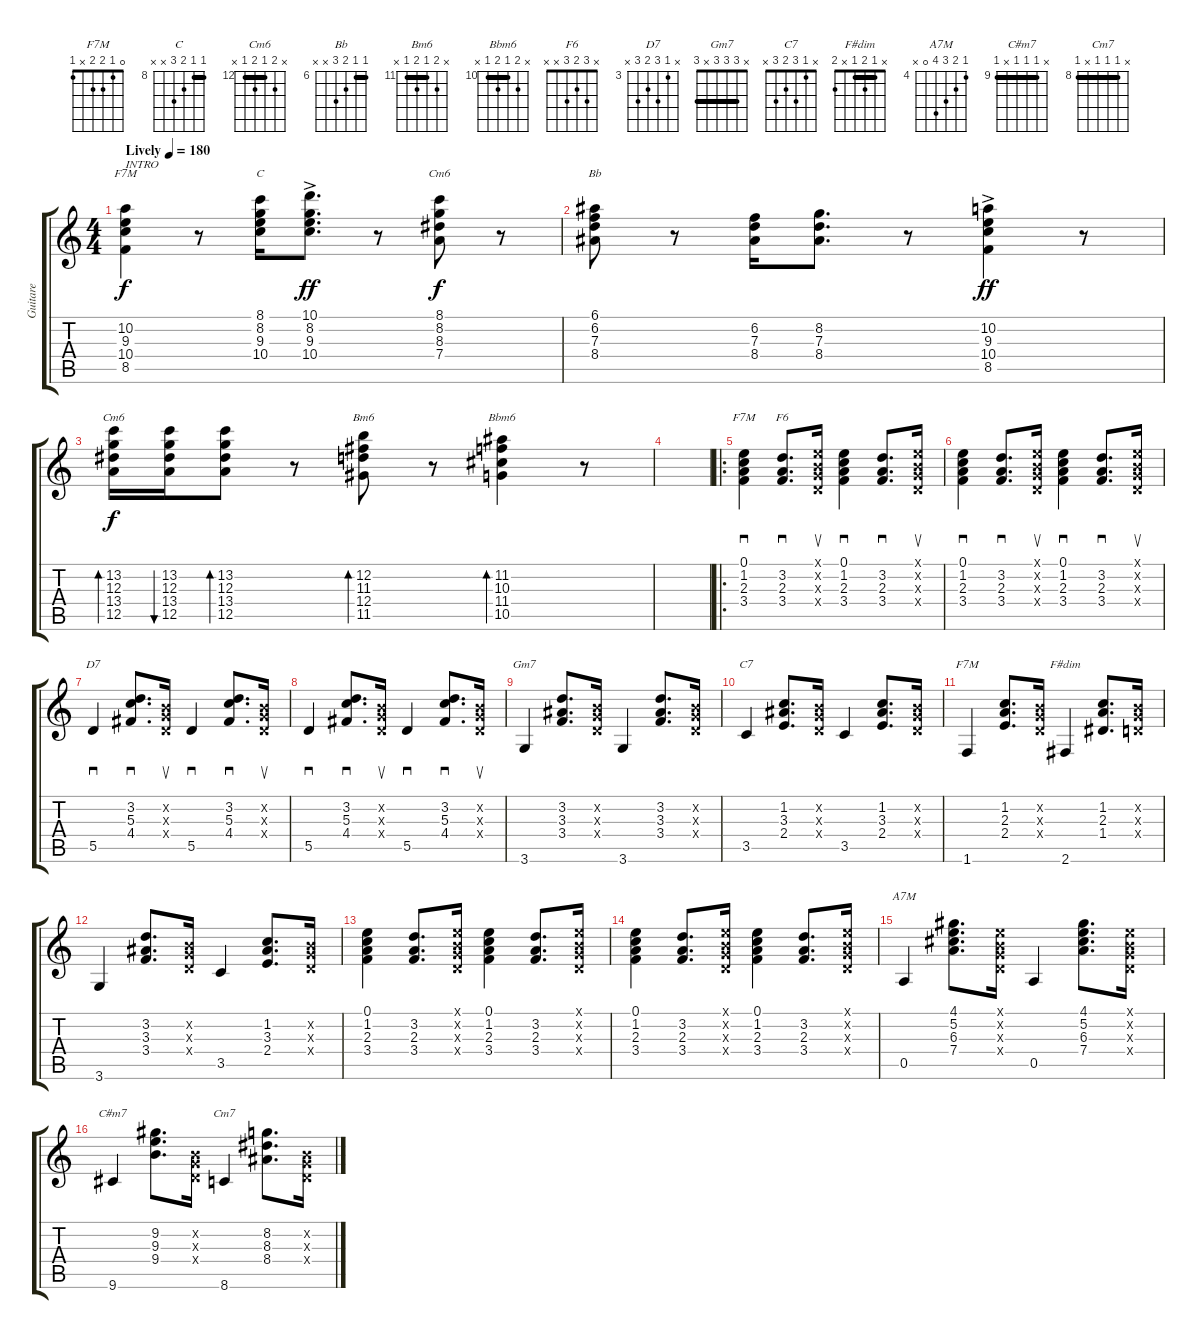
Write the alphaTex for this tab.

\track ("Guitare" "Guitare") {instrument electricguitarjazz}
\staff {score tabs}
\tuning (E4 B3 G3 D3 A2 E2) {hide}
\chord ("F7M" x 10 9 10 8 x) {firstfret 8}
\chord ("C" 8 8 9 10 x x) {firstfret 8 barre 8}
\chord ("Cm6" 8 8 8 7 x x) {firstfret 7 barre 8}
\chord ("Bb" 6 6 7 8 x x) {firstfret 6 barre 6}
\chord ("Cm6" x 13 12 13 12 x) {firstfret 12 barre 12}
\chord ("Bm6" x 12 11 12 11 x) {firstfret 11 barre 11}
\chord ("Bbm6" x 11 10 11 10 x) {firstfret 10 barre 10}
\chord ("F7M" 0 1 2 3 x x)
\chord ("F6" x 3 2 3 x x)
\chord ("D7" x 3 5 4 5 x) {firstfret 3}
\chord ("Gm7" x 3 3 3 x 3) {barre 3}
\chord ("C7" x 1 3 2 3 x)
\chord ("F7M" 0 1 2 2 x 1)
\chord ("F#dim" x 1 2 1 x 2) {barre 1}
\chord ("A7M" 4 5 6 7 0 x) {firstfret 4}
\chord ("C#m7" x 9 9 9 x 9) {firstfret 9 barre 9}
\chord ("Cm7" x 8 8 8 x 8) {firstfret 8 barre 8}
\ts (4 4)
\tempo (180 "Lively")
\clef g2
\ks c
(10.2 9.3 10.4 8.5).4{ch "F7M" txt "INTRO" dy f instrument electricguitarjazz} r.8 (8.1 8.2 9.3 10.4).16{ch "C"} (10.1{ac} 8.2 9.3 10.4).8{d dy ff} r.8 (8.1 8.2 8.3 7.4).8{ch "Cm6" dy f} r.8 |
(6.1 6.2 7.3 8.4).8{ch "Bb"} r.8 (6.2 7.3 8.4).16 (8.2 7.3 8.4).8{d} r.8 (10.2{ac} 9.3 10.4 8.5).4{dy ff} r.8 |
(13.2 12.3 13.4 12.5).16{bd 60 ch "Cm6" dy f} (13.2 12.3 13.4 12.5).16{bu 60} (13.2 12.3 13.4 12.5).8{bd 60} r.8 (12.2 11.3 12.4 11.5).8{bd 60 ch "Bm6"} r.8 (11.2 10.3 11.4 10.5).4{bd 60 ch "Bbm6"} r.8 |
|
\ro
(0.1 1.2 2.3 3.4).4{sd ch "F7M"} (3.2 2.3 3.4).8{d sd ch "F6"} (0.1{x} 0.2{x} 0.3{x} 0.4{x}).16{su} (0.1 1.2 2.3 3.4).4{sd} (3.2 2.3 3.4).8{d sd} (0.1{x} 0.2{x} 0.3{x} 0.4{x}).16{su} |
(0.1 1.2 2.3 3.4).4{sd} (3.2 2.3 3.4).8{d sd} (0.1{x} 0.2{x} 0.3{x} 0.4{x}).16{su} (0.1 1.2 2.3 3.4).4{sd} (3.2 2.3 3.4).8{d sd} (0.1{x} 0.2{x} 0.3{x} 0.4{x}).16{su} |
5.5.4{sd ch "D7"} (3.2 5.3 4.4).8{d sd} (0.2{x} 0.3{x} 0.4{x}).16{su} 5.5.4{sd} (3.2 5.3 4.4).8{d sd} (0.2{x} 0.3{x} 0.4{x}).16{su} |
5.5.4{sd} (3.2 5.3 4.4).8{d sd} (0.2{x} 0.3{x} 0.4{x}).16{su} 5.5.4{sd} (3.2 5.3 4.4).8{d sd} (0.2{x} 0.3{x} 0.4{x}).16{su} |
3.6.4{ch "Gm7"} (3.2 3.3 3.4).8{d} (0.2{x} 0.3{x} 0.4{x}).16 3.6.4 (3.2 3.3 3.4).8{d} (0.2{x} 0.3{x} 0.4{x}).16 |
3.5.4{ch "C7"} (1.2 3.3 2.4).8{d} (0.2{x} 0.3{x} 0.4{x}).16 3.5.4 (1.2 3.3 2.4).8{d} (0.2{x} 0.3{x} 0.4{x}).16 |
1.6.4{ch "F7M"} (1.2 2.3 2.4).8{d} (0.2{x} 0.3{x} 0.4{x}).16 2.6.4{ch "F#dim"} (1.2 2.3 1.4).8{d} (0.2{x} 0.3{x} 0.4{x}).16 |
3.6.4 (3.2 3.3 3.4).8{d} (0.2{x} 0.3{x} 0.4{x}).16 3.5.4 (1.2 3.3 2.4).8{d} (0.2{x} 0.3{x} 0.4{x}).16 |
(0.1 1.2 2.3 3.4).4 (3.2 2.3 3.4).8{d} (0.1{x} 0.2{x} 0.3{x} 0.4{x}).16 (0.1 1.2 2.3 3.4).4 (3.2 2.3 3.4).8{d} (0.1{x} 0.2{x} 0.3{x} 0.4{x}).16 |
(0.1 1.2 2.3 3.4).4 (3.2 2.3 3.4).8{d} (0.1{x} 0.2{x} 0.3{x} 0.4{x}).16 (0.1 1.2 2.3 3.4).4 (3.2 2.3 3.4).8{d} (0.1{x} 0.2{x} 0.3{x} 0.4{x}).16 |
0.5.4{ch "A7M"} (4.1 5.2 6.3 7.4).8{d} (0.1{x} 0.2{x} 0.3{x} 0.4{x}).16 0.5.4 (4.1 5.2 6.3 7.4).8{d} (0.1{x} 0.2{x} 0.3{x} 0.4{x}).16 |
9.6.4{ch "C#m7"} (9.2 9.3 9.4).8{d} (0.2{x} 0.3{x} 0.4{x}).16 8.6.4{ch "Cm7"} (8.2 8.3 8.4).8{d} (0.2{x} 0.3{x} 0.4{x}).16
